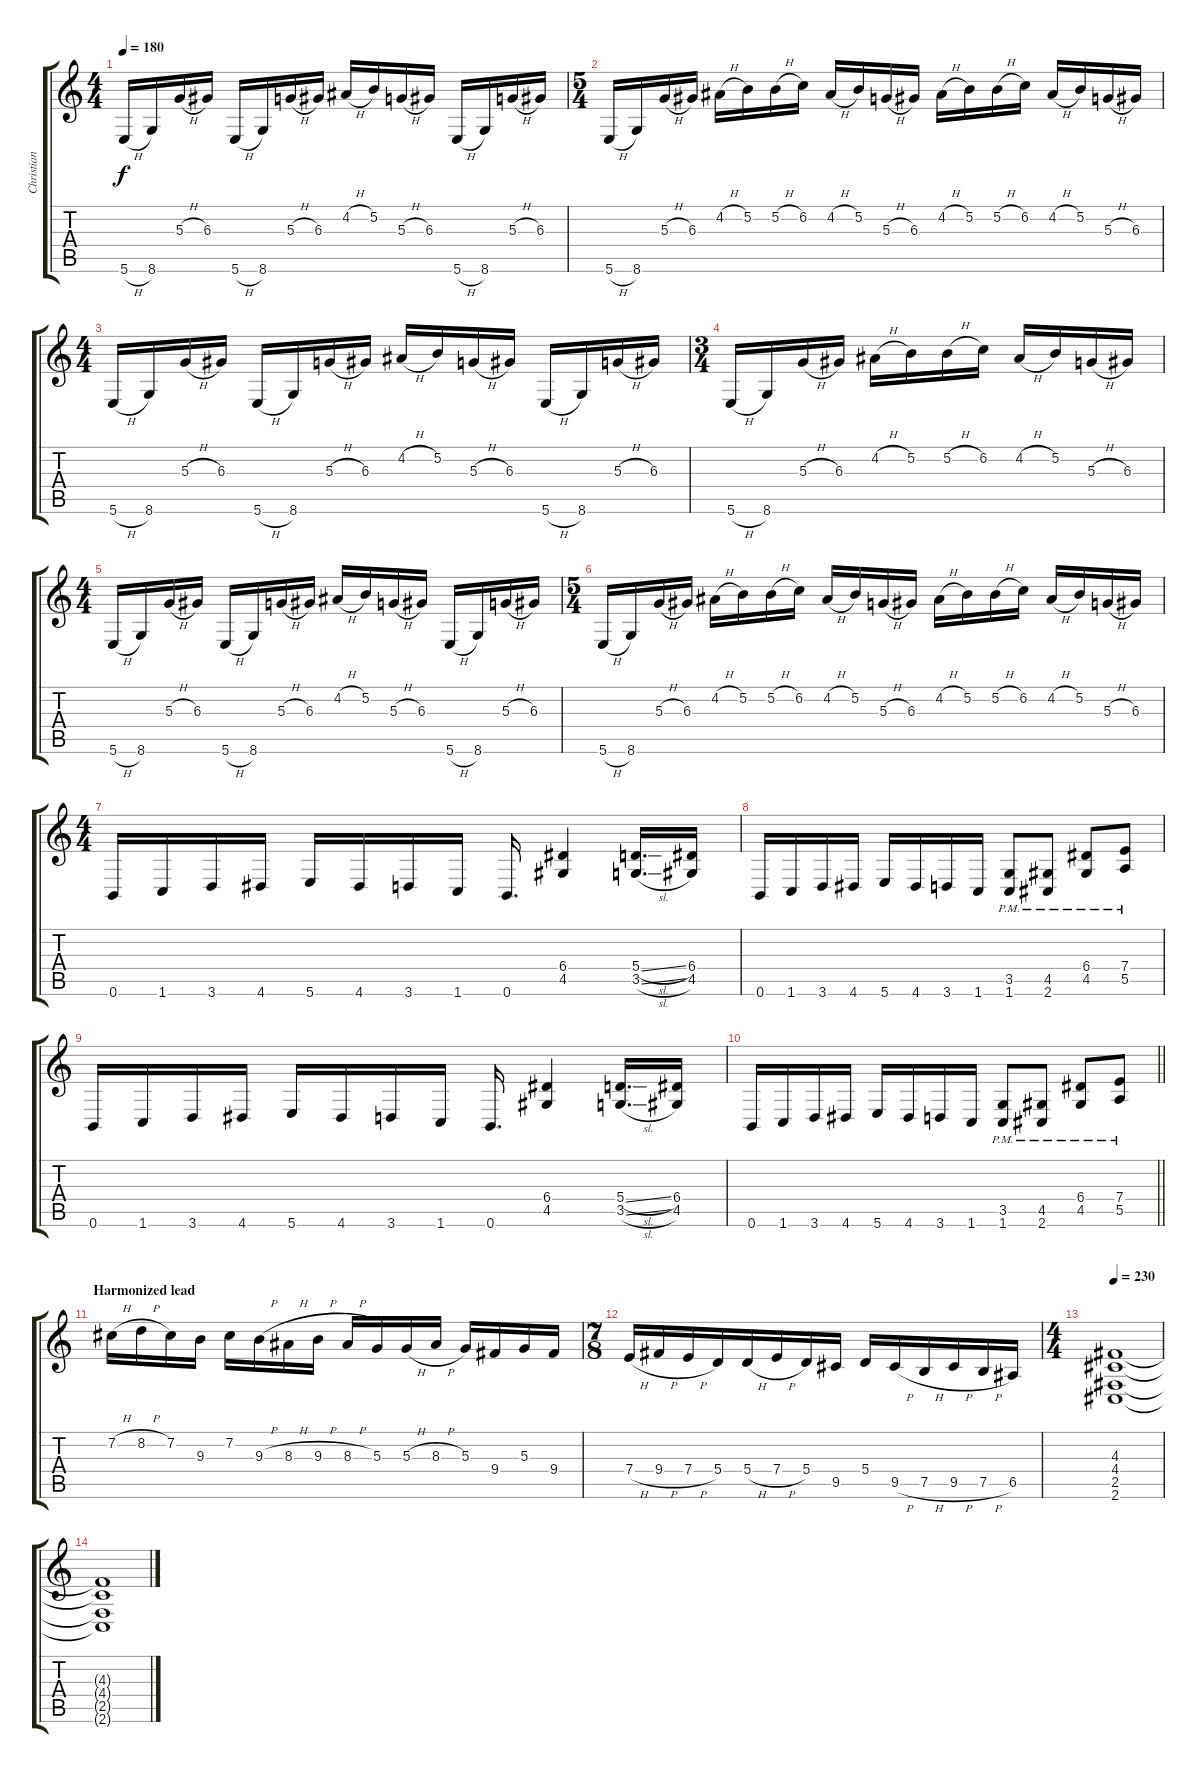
\track ("Christian Donaldson" "Christian ") {instrument overdrivenguitar}
\staff {score tabs}
\tuning (B3 Gb3 D3 A2 E2 B1) {hide}
\ts (4 4)
\tempo 180
\clef g2
\ks c
5.6{h}.16{dy f} 8.6.16 5.3{h}.16 6.3.16 5.6{h}.16 8.6.16 5.3{h}.16 6.3.16 4.2{h}.16 5.2.16 5.3{h}.16 6.3.16 5.6{h}.16 8.6.16 5.3{h}.16 6.3.16 |
\ts (5 4)
5.6{h}.16 8.6.16 5.3{h}.16 6.3.16 4.2{h}.16 5.2.16 5.2{h}.16 6.2.16 4.2{h}.16 5.2.16 5.3{h}.16 6.3.16 4.2{h}.16 5.2.16 5.2{h}.16 6.2.16 4.2{h}.16 5.2.16 5.3{h}.16 6.3.16 |
\ts (4 4)
5.6{h}.16 8.6.16 5.3{h}.16 6.3.16 5.6{h}.16 8.6.16 5.3{h}.16 6.3.16 4.2{h}.16 5.2.16 5.3{h}.16 6.3.16 5.6{h}.16 8.6.16 5.3{h}.16 6.3.16 |
\ts (3 4)
5.6{h}.16 8.6.16 5.3{h}.16 6.3.16 4.2{h}.16 5.2.16 5.2{h}.16 6.2.16 4.2{h}.16 5.2.16 5.3{h}.16 6.3.16 |
\ts (4 4)
5.6{h}.16 8.6.16 5.3{h}.16 6.3.16 5.6{h}.16 8.6.16 5.3{h}.16 6.3.16 4.2{h}.16 5.2.16 5.3{h}.16 6.3.16 5.6{h}.16 8.6.16 5.3{h}.16 6.3.16 |
\ts (5 4)
5.6{h}.16 8.6.16 5.3{h}.16 6.3.16 4.2{h}.16 5.2.16 5.2{h}.16 6.2.16 4.2{h}.16 5.2.16 5.3{h}.16 6.3.16 4.2{h}.16 5.2.16 5.2{h}.16 6.2.16 4.2{h}.16 5.2.16 5.3{h}.16 6.3.16 |
\ts (4 4)
0.6.16 1.6.16 3.6.16 4.6.16 5.6.16 4.6.16 3.6.16 1.6.16 0.6.16{d} (6.4 4.5).4 (5.4{sl} 3.5{sl}).16{d} (6.4 4.5).16 |
0.6.16 1.6.16 3.6.16 4.6.16 5.6.16 4.6.16 3.6.16 1.6.16 (3.5{pm} 1.6{pm}).8 (4.5{pm} 2.6{pm}).8 (6.4{pm} 4.5{pm}).8 (7.4{pm} 5.5{pm}).8 |
0.6.16 1.6.16 3.6.16 4.6.16 5.6.16 4.6.16 3.6.16 1.6.16 0.6.16{d} (6.4 4.5).4 (5.4{sl} 3.5{sl}).16{d} (6.4 4.5).16 |
\barLineRight lightlight
0.6.16 1.6.16 3.6.16 4.6.16 5.6.16 4.6.16 3.6.16 1.6.16 (3.5{pm} 1.6{pm}).8 (4.5{pm} 2.6{pm}).8 (6.4{pm} 4.5{pm}).8 (7.4{pm} 5.5{pm}).8 |
\section ("" "Harmonized lead")
7.2{h}.16 8.2{h}.16 7.2.16 9.3.16 7.2.16 9.3{h}.16 8.3{h}.16 9.3{h}.16 8.3{h}.16 5.3.16 5.3{h}.16 8.3{h}.16 5.3.16 9.4.16 5.3.16 9.4.16 |
\ts (7 8)
7.4{h}.16 9.4{h}.16 7.4{h}.16 5.4.16 5.4{h}.16 7.4{h}.16 5.4.16 9.5.16 5.4.16 9.5{h}.16 7.5{h}.16 9.5{h}.16 7.5{h}.16 6.5.16 |
\ts (4 4)
\tempo 230
(4.3 4.4 2.5 2.6).1 |
(4.3{t} 4.4{t} 2.5{t} 2.6{t}).1
